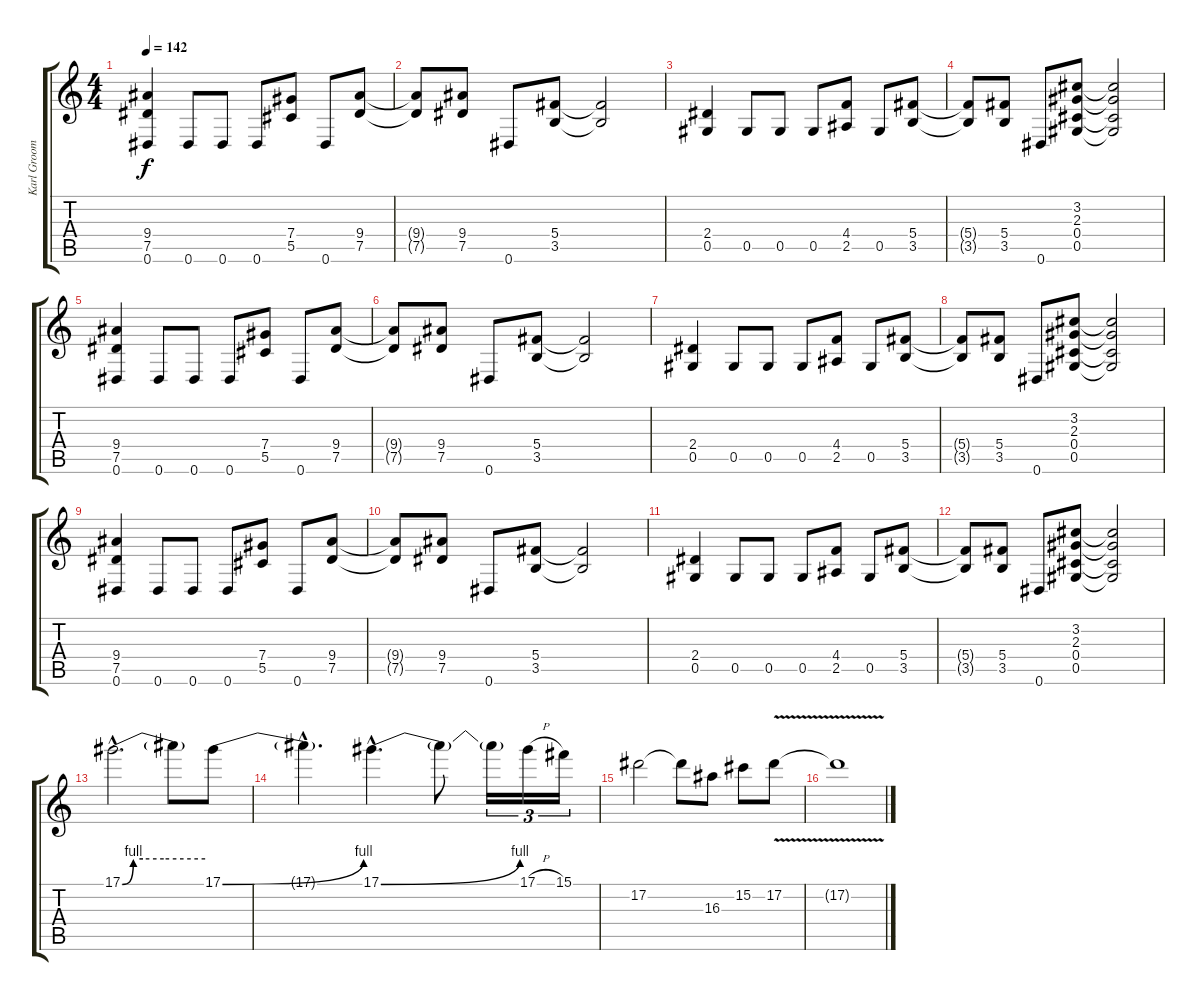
\track ("Karl Groom" "Karl Groom") {instrument distortionguitar}
\staff {score tabs}
\tuning (Eb4 Bb3 Gb3 Db3 Ab2 Eb2) {hide}
\ts (4 4)
\tempo 142
\clef g2
\ks c
(9.4 7.5 0.6).4{dy f} 0.6.8 0.6.8 0.6.8 (7.4 5.5).8 0.6.8 (9.4 7.5).8 |
(9.4{t} 7.5{t}).8 (9.4 7.5).8 0.6.8 (5.4 3.5).8 (5.4{t} 3.5{t}).2 |
(2.4 0.5).4 0.5.8 0.5.8 0.5.8 (4.4 2.5).8 0.5.8 (5.4 3.5).8 |
(5.4{t} 3.5{t}).8 (5.4 3.5).8 0.6.8 (3.2 2.3 0.4 0.5).8 (3.2{t} 2.3{t} 0.4{t} 0.5{t}).2 |
(9.4 7.5 0.6).4 0.6.8 0.6.8 0.6.8 (7.4 5.5).8 0.6.8 (9.4 7.5).8 |
(9.4{t} 7.5{t}).8 (9.4 7.5).8 0.6.8 (5.4 3.5).8 (5.4{t} 3.5{t}).2 |
(2.4 0.5).4 0.5.8 0.5.8 0.5.8 (4.4 2.5).8 0.5.8 (5.4 3.5).8 |
(5.4{t} 3.5{t}).8 (5.4 3.5).8 0.6.8 (3.2 2.3 0.4 0.5).8 (3.2{t} 2.3{t} 0.4{t} 0.5{t}).2 |
(9.4 7.5 0.6).4 0.6.8 0.6.8 0.6.8 (7.4 5.5).8 0.6.8 (9.4 7.5).8 |
(9.4{t} 7.5{t}).8 (9.4 7.5).8 0.6.8 (5.4 3.5).8 (5.4{t} 3.5{t}).2 |
(2.4 0.5).4 0.5.8 0.5.8 0.5.8 (4.4 2.5).8 0.5.8 (5.4 3.5).8 |
(5.4{t} 3.5{t}).8 (5.4 3.5).8 0.6.8 (3.2 2.3 0.4 0.5).8 (3.2{t} 2.3{t} 0.4{t} 0.5{t}).2 |
17.1{be (custom 0 0 8 4 15 4 30 4 60 4) hac}.2{d} 17.1{t}.8 17.1{be (bend 0 0 60 4)}.8 |
17.1{hac t}.4{d} 17.1{be (bend 0 0 60 4) hac}.4{d} 17.1{t}.8 17.1{t}.16{tu (3 2)} 17.1{h}.16{tu (3 2)} 15.1.16{tu (3 2)} |
17.2.2 17.2{t}.8 16.3.8 15.2.8 17.2{v}.8 |
17.2{t}.1
